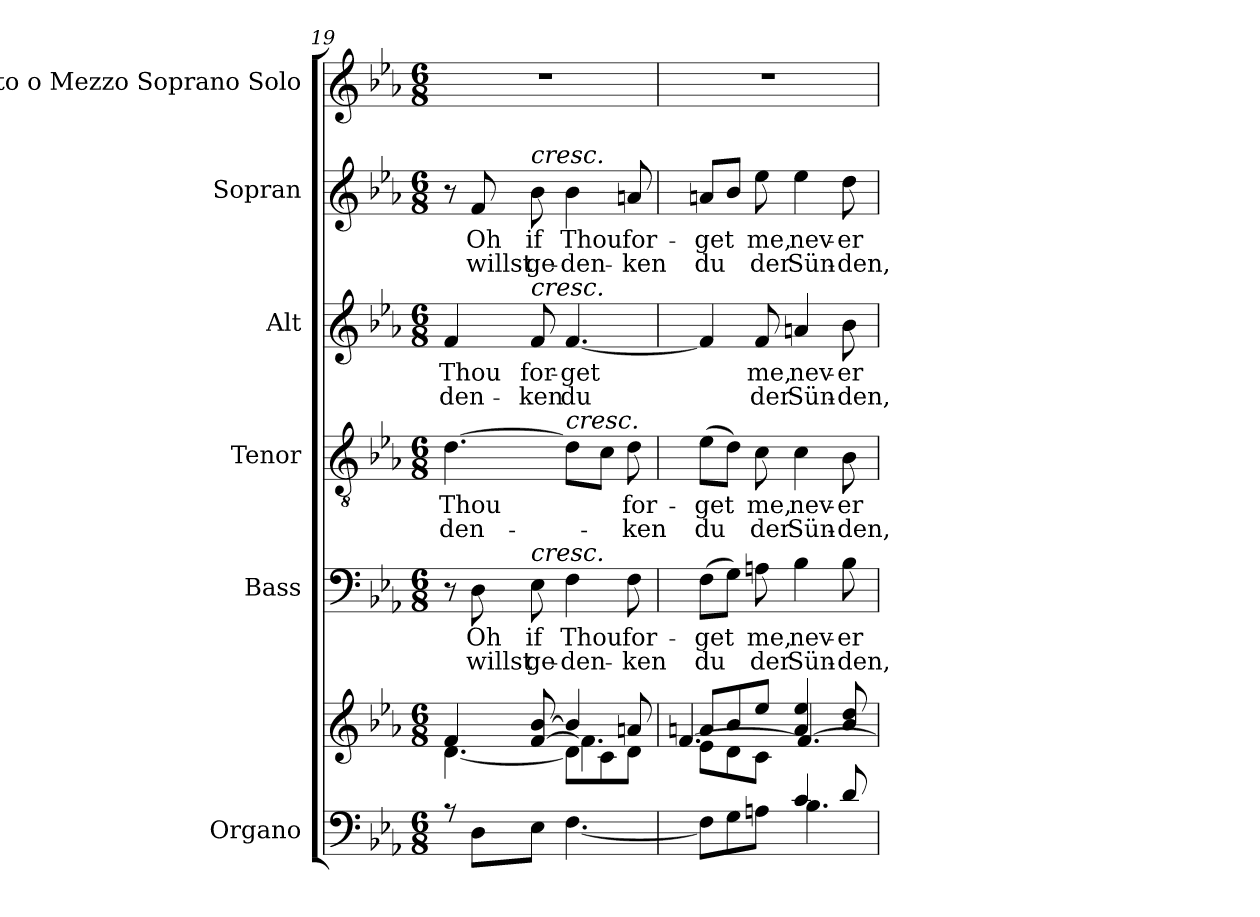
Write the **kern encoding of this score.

**kern	**kern	**kern	**text	**text	**kern	**text	**text	**kern	**text	**text	**kern	**text	**text	**kern
*part6	*part6	*part5	*part5	*part5	*part4	*part4	*part4	*part3	*part3	*part3	*part2	*part2	*part2	*part1
*staff7	*staff6	*staff5	*staff5	*staff5	*staff4	*staff4	*staff4	*staff3	*staff3	*staff3	*staff2	*staff2	*staff2	*staff1
*I"Organo	*	*I"Bass	*	*	*I"Tenor	*	*	*I"Alt	*	*	*I"Sopran	*	*	*I"Alto o Mezzo Soprano Solo
*	*	*I'B	*	*	*I'T	*	*	*I'A	*	*	*I'S	*	*	*I'S o l o
*clefF4	*clefG2	*clefF4	*	*	*clefGv2	*	*	*clefG2	*	*	*clefG2	*	*	*clefG2
*k[b-e-a-]	*k[b-e-a-]	*k[b-e-a-]	*	*	*k[b-e-a-]	*	*	*k[b-e-a-]	*	*	*k[b-e-a-]	*	*	*k[b-e-a-]
*E-:	*E-:	*E-:	*	*	*E-:	*	*	*E-:	*	*	*E-:	*	*	*E-:
*M6/8	*M6/8	*M6/8	*	*	*M6/8	*	*	*M6/8	*	*	*M6/8	*	*	*M6/8
=19	=19	=19	=19	=19	=19	=19	=19	=19	=19	=19	=19	=19	=19	=19
*^	*^	*	*	*	*	*	*	*	*	*	*	*	*	*
*	*	*	*^	*	*	*	*	*	*	*	*	*	*	*	*	*
2.ryy	8rA	4f/	[4.d\	4.ryy	8r	.	.	[4.d\	Thou	-den-	4f/	Thou	-den-	8r	.	.	2.r
.	8D\L	.	.	.	8D\	Oh	willst	.	.	.	.	.	.	8f/	Oh	willst	.
!	!	!	!	!	!	!	!	!	!	!	!	!	!	!LO:TX:a:i:t=cresc.	!	!	!
!	!	!	!	!	!	!	!	!	!	!	!LO:TX:a:i:t=cresc.	!	!	!	!	!	!
!	!	!	!	!	!LO:TX:a:i:t=cresc.	!	!	!	!	!	!	!	!	!	!	!	!
.	8E-\J	[8f/ [8b-/	.	.	8E-\	if	ge-	.	.	.	8f/	for-	-ken	8b-\	if	ge-	.
!	!	!	!	!	!	!	!	!LO:TX:a:i:t=cresc.	!	!	!	!	!	!	!	!	!
.	[4.F\	4b-/]	8d\L]	4.f\]	4F\	Thou	-den-	8d\L]	.	.	[4.f/	-get	du	4b-\	Thou	-den-	.
.	.	.	8c\	.	.	.	.	8c\J	.	.	.	.	.	.	.	.	.
.	.	8an/	8d\J	.	8F\	for-	-ken	8d\	for-	-ken	.	.	.	8an/	for-	-ken	.
=20	=20	=20	=20	=20	=20	=20	=20	=20	=20	=20	=20	=20	=20	=20	=20	=20	=20
4.ryy	8F\L]	8an/L	8e-\L	[4.f/	(>8F\L	-get	du	(>8e-\L	-get	du	4f/]	.	.	8an/L	-get	du	2.r
.	8G\	8b-/	8d\	.	8G\J)	.	.	8d\J)	.	.	.	.	.	8b-/J	.	.	.
.	8An\J	8ee-/J	8c\J	.	8An\	me,	der	8c\	me,	der	8f/	me,	der	8ee-\	me,	der	.
4c/	4.B-\	4a/ 4ee-/	4.ryy	4.f/_	4B-\	nev-	Sün-	4c\	nev-	Sün-	4an/	nev-	Sün-	4ee-\	nev-	Sün-	.
8d/	.	8b-/ 8dd/	.	.	8B-\	-er	-den,	8B-\	-er	-den,	8b-\	-er	-den,	8dd\	-er	-den,	.
*v	*v	*	*	*	*	*	*	*	*	*	*	*	*	*	*	*	*
*	*v	*v	*v	*	*	*	*	*	*	*	*	*	*	*	*	*
=	=	=	=	=	=	=	=	=	=	=	=	=	=	=
*-	*-	*-	*-	*-	*-	*-	*-	*-	*-	*-	*-	*-	*-	*-
